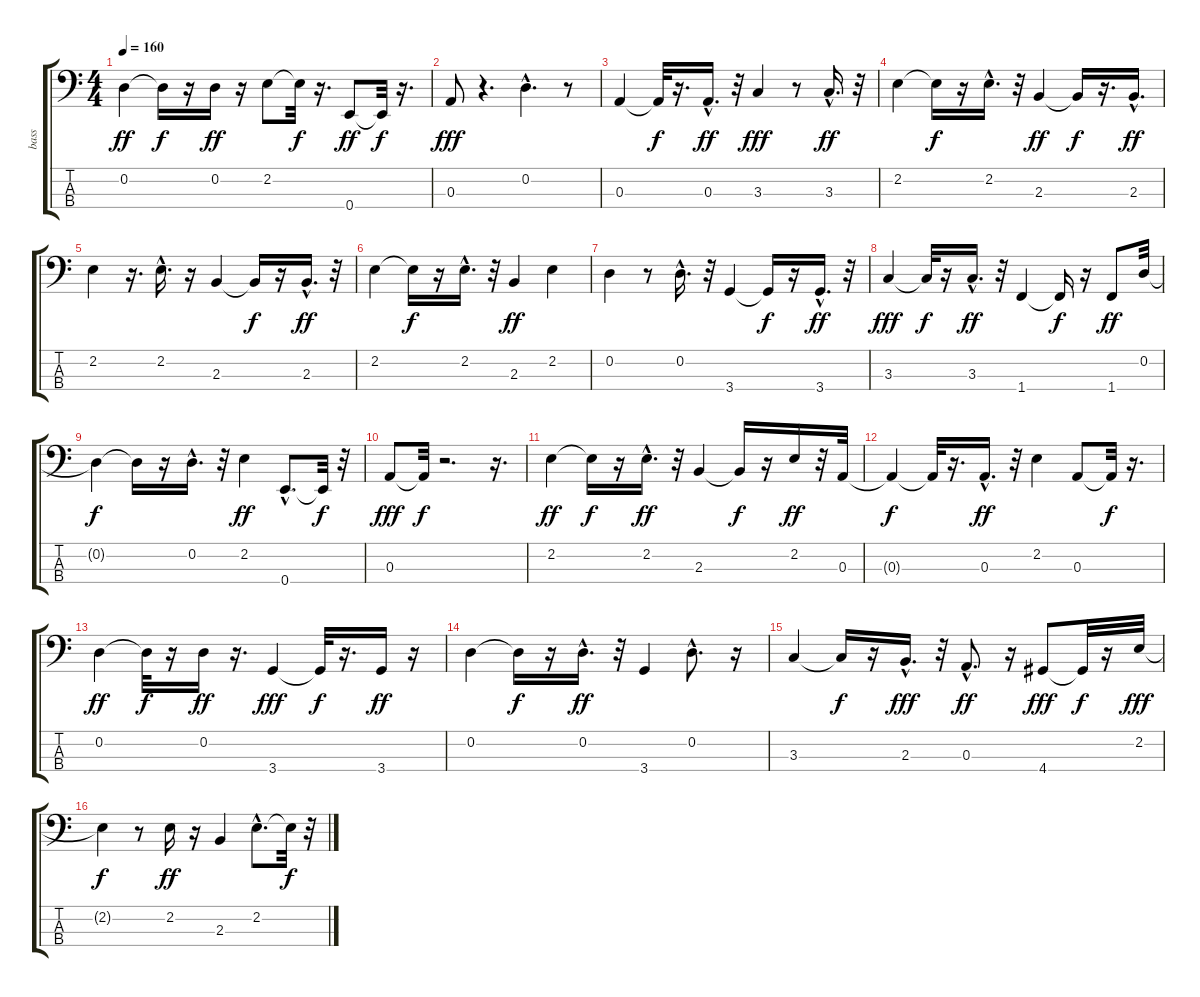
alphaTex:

\track ("bass" "bass") {instrument acousticguitarnylon}
\staff {score tabs}
\tuning (G2 D2 A1 E1) {hide}
\ts (4 4)
\tempo 160
\clef f4
\ks c
0.2.4{dy ff} 0.2{t}.16{dy f} r.16 0.2.16{dy ff} r.16 2.2.8 2.2{t}.32{dy f} r.16{d} 0.4.8{dy ff} 0.4{t}.32{dy f} r.16{d} |
0.3.8{dy fff} r.4{d} 0.2{hac}.4{d} r.8 |
0.3.4 0.3{t}.32{dy f} r.16{d} 0.3{hac}.16{d dy ff} r.32 3.3.4{dy fff} r.8 3.3{hac}.16{d dy ff} r.32 |
2.2.4 2.2{t}.16{dy f} r.16 2.2{hac}.16{d} r.32 2.3.4{dy ff} 2.3{t}.16{dy f} r.16{d} 2.3{hac}.16{d dy ff} |
2.2.4 r.16{d} 2.2{hac}.16{d} r.16 2.3.4 2.3{t}.16{dy f} r.16 2.3{hac}.16{d dy ff} r.32 |
2.2.4 2.2{t}.16{dy f} r.16 2.2{hac}.16{d} r.32 2.3.4{dy ff} 2.2.4 |
0.2.4 r.8 0.2{hac}.16{d} r.32 3.4.4 3.4{t}.16{dy f} r.16 3.4{hac}.16{d dy ff} r.32 |
3.3.4{dy fff} 3.3{t}.32{dy f} r.16 3.3{hac}.16{d dy ff} r.32 1.4.4 1.4{t}.16{dy f} r.16 1.4.8{dy ff} 0.2.32 |
0.2{t}.4{dy f} 0.2{t}.16 r.16 0.2{hac}.16{d} r.32 2.2.4{dy ff} 0.4{hac}.8{d} 0.4{t}.32{dy f} r.32 |
0.3.8{dy fff} 0.3{t}.32{dy f} r.2{d} r.16{d} |
2.2.4{dy ff} 2.2{t}.16{dy f} r.16 2.2{hac}.16{d dy ff} r.32 2.3.4 2.3{t}.16{dy f} r.16 2.2.16{dy ff} r.32 0.3.32 |
0.3{t}.4{dy f} 0.3{t}.32 r.16{d} 0.3{hac}.16{d dy ff} r.32 2.2.4 0.3.8 0.3{t}.32{dy f} r.16{d} |
0.2.4{dy ff} 0.2{t}.32{dy f} r.16 0.2.16{dy ff} r.16{d} 3.4.4{dy fff} 3.4{t}.32{dy f} r.16{d} 3.4.16{dy ff} r.16 |
0.2.4 0.2{t}.16{dy f} r.16 0.2{hac}.16{d dy ff} r.32 3.4.4 0.2{hac}.8{d} r.16 |
3.3.4 3.3{t}.16{dy f} r.16 2.3{hac}.16{d dy fff} r.32 0.3{hac}.8{d dy ff} r.16 4.4.8{dy fff} 4.4{t}.32{dy f} r.16 2.2.32{dy fff} |
2.2{t}.4{dy f} r.8 2.2.16{dy ff} r.16 2.3.4 2.2{hac}.8{d} 2.2{t}.32{dy f} r.32
